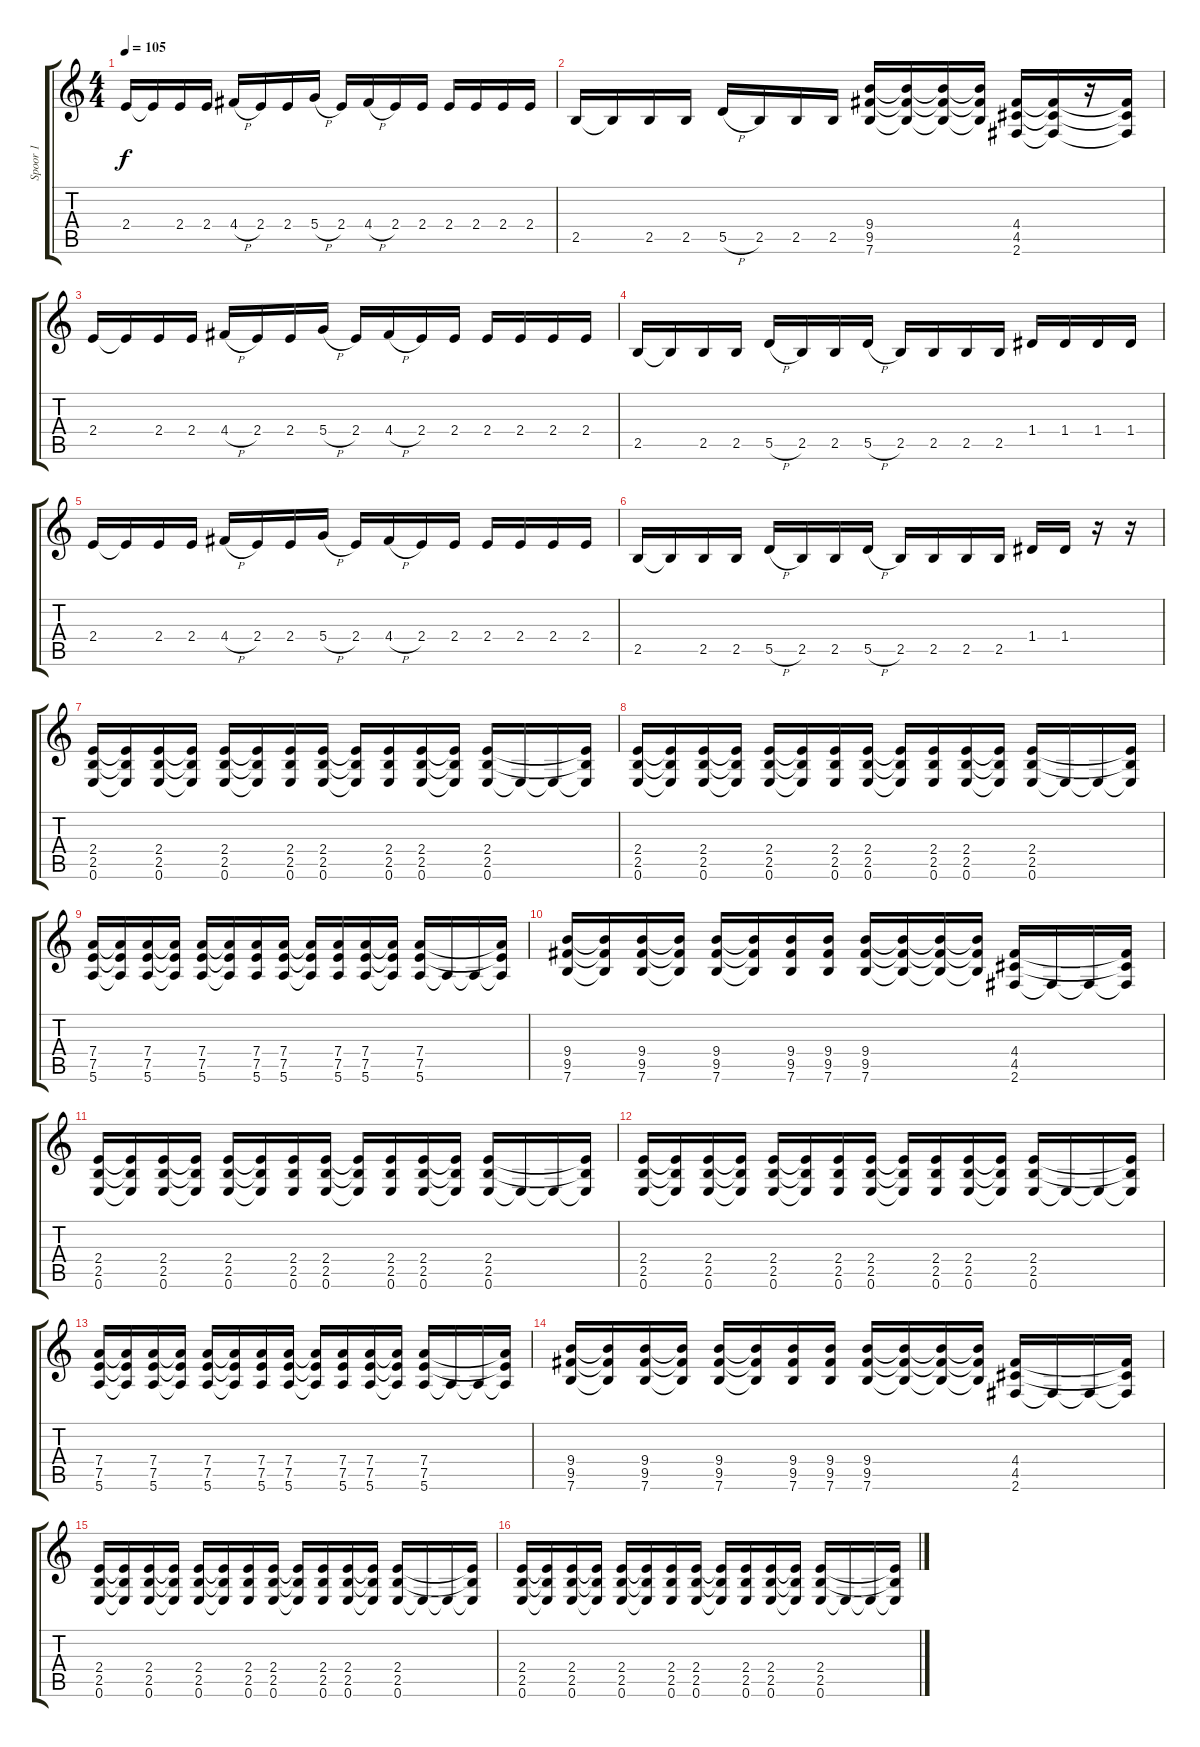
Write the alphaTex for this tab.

\track ("Spoor 1" "Spoor 1") {instrument distortionguitar}
\staff {score tabs}
\tuning (E4 B3 G3 D3 A2 E2) {hide}
\ts (4 4)
\tempo 105
\clef g2
\ks c
2.4.16{dy f} 2.4{t}.16 2.4.16 2.4.16 4.4{h}.16 2.4.16 2.4.16 5.4{h}.16 2.4.16 4.4{h}.16 2.4.16 2.4.16 2.4.16 2.4.16 2.4.16 2.4.16 |
2.5.16 2.5{t}.16 2.5.16 2.5.16 5.5{h}.16 2.5.16 2.5.16 2.5.16 (9.4 9.5 7.6).16 (9.4{t} 9.5{t} 7.6{t}).16 (9.4{t} 9.5{t} 7.6{t}).16 (9.4{t} 9.5{t} 7.6{t}).16 (4.4 4.5 2.6).16 (4.4{t} 4.5{t} 2.6{t}).16 r.16 (4.4{t} 4.5{t} 2.6{t}).16 |
2.4.16 2.4{t}.16 2.4.16 2.4.16 4.4{h}.16 2.4.16 2.4.16 5.4{h}.16 2.4.16 4.4{h}.16 2.4.16 2.4.16 2.4.16 2.4.16 2.4.16 2.4.16 |
2.5.16 2.5{t}.16 2.5.16 2.5.16 5.5{h}.16 2.5.16 2.5.16 5.5{h}.16 2.5.16 2.5.16 2.5.16 2.5.16 1.4.16 1.4.16 1.4.16 1.4.16 |
2.4.16 2.4{t}.16 2.4.16 2.4.16 4.4{h}.16 2.4.16 2.4.16 5.4{h}.16 2.4.16 4.4{h}.16 2.4.16 2.4.16 2.4.16 2.4.16 2.4.16 2.4.16 |
2.5.16 2.5{t}.16 2.5.16 2.5.16 5.5{h}.16 2.5.16 2.5.16 5.5{h}.16 2.5.16 2.5.16 2.5.16 2.5.16 1.4.16 1.4.16 r.16 r.16 |
(2.4 2.5 0.6).16 (2.4{t} 2.5{t} 0.6{t}).16 (2.4 2.5 0.6).16 (2.4{t} 2.5{t} 0.6{t}).16 (2.4 2.5 0.6).16 (2.4{t} 2.5{t} 0.6{t}).16 (2.4 2.5 0.6).16 (2.4 2.5 0.6).16 (2.4{t} 2.5{t} 0.6{t}).16 (2.4 2.5 0.6).16 (2.4 2.5 0.6).16 (2.4{t} 2.5{t} 0.6{t}).16 (2.4 2.5 0.6).16 0.6{t}.16 0.6{t}.16 (2.4{t} 2.5{t} 0.6{t}).16 |
(2.4 2.5 0.6).16 (2.4{t} 2.5{t} 0.6{t}).16 (2.4 2.5 0.6).16 (2.4{t} 2.5{t} 0.6{t}).16 (2.4 2.5 0.6).16 (2.4{t} 2.5{t} 0.6{t}).16 (2.4 2.5 0.6).16 (2.4 2.5 0.6).16 (2.4{t} 2.5{t} 0.6{t}).16 (2.4 2.5 0.6).16 (2.4 2.5 0.6).16 (2.4{t} 2.5{t} 0.6{t}).16 (2.4 2.5 0.6).16 0.6{t}.16 0.6{t}.16 (2.4{t} 2.5{t} 0.6{t}).16 |
(7.4 7.5 5.6).16 (7.4{t} 7.5{t} 5.6{t}).16 (7.4 7.5 5.6).16 (7.4{t} 7.5{t} 5.6{t}).16 (7.4 7.5 5.6).16 (7.4{t} 7.5{t} 5.6{t}).16 (7.4 7.5 5.6).16 (7.4 7.5 5.6).16 (7.4{t} 7.5{t} 5.6{t}).16 (7.4 7.5 5.6).16 (7.4 7.5 5.6).16 (7.4{t} 7.5{t} 5.6{t}).16 (7.4 7.5 5.6).16 5.6{t}.16 5.6{t}.16 (7.4{t} 7.5{t} 5.6{t}).16 |
(9.4 9.5 7.6).16 (9.4{t} 9.5{t} 7.6{t}).16 (9.4 9.5 7.6).16 (9.4{t} 9.5{t} 7.6{t}).16 (9.4 9.5 7.6).16 (9.4{t} 9.5{t} 7.6{t}).16 (9.4 9.5 7.6).16 (9.4 9.5 7.6).16 (9.4 9.5 7.6).16 (9.4{t} 9.5{t} 7.6{t}).16 (9.4{t} 9.5{t} 7.6{t}).16 (9.4{t} 9.5{t} 7.6{t}).16 (4.4 4.5 2.6).16 2.6{t}.16 2.6{t}.16 (4.4{t} 4.5{t} 2.6{t}).16 |
(2.4 2.5 0.6).16 (2.4{t} 2.5{t} 0.6{t}).16 (2.4 2.5 0.6).16 (2.4{t} 2.5{t} 0.6{t}).16 (2.4 2.5 0.6).16 (2.4{t} 2.5{t} 0.6{t}).16 (2.4 2.5 0.6).16 (2.4 2.5 0.6).16 (2.4{t} 2.5{t} 0.6{t}).16 (2.4 2.5 0.6).16 (2.4 2.5 0.6).16 (2.4{t} 2.5{t} 0.6{t}).16 (2.4 2.5 0.6).16 0.6{t}.16 0.6{t}.16 (2.4{t} 2.5{t} 0.6{t}).16 |
(2.4 2.5 0.6).16 (2.4{t} 2.5{t} 0.6{t}).16 (2.4 2.5 0.6).16 (2.4{t} 2.5{t} 0.6{t}).16 (2.4 2.5 0.6).16 (2.4{t} 2.5{t} 0.6{t}).16 (2.4 2.5 0.6).16 (2.4 2.5 0.6).16 (2.4{t} 2.5{t} 0.6{t}).16 (2.4 2.5 0.6).16 (2.4 2.5 0.6).16 (2.4{t} 2.5{t} 0.6{t}).16 (2.4 2.5 0.6).16 0.6{t}.16 0.6{t}.16 (2.4{t} 2.5{t} 0.6{t}).16 |
(7.4 7.5 5.6).16 (7.4{t} 7.5{t} 5.6{t}).16 (7.4 7.5 5.6).16 (7.4{t} 7.5{t} 5.6{t}).16 (7.4 7.5 5.6).16 (7.4{t} 7.5{t} 5.6{t}).16 (7.4 7.5 5.6).16 (7.4 7.5 5.6).16 (7.4{t} 7.5{t} 5.6{t}).16 (7.4 7.5 5.6).16 (7.4 7.5 5.6).16 (7.4{t} 7.5{t} 5.6{t}).16 (7.4 7.5 5.6).16 5.6{t}.16 5.6{t}.16 (7.4{t} 7.5{t} 5.6{t}).16 |
(9.4 9.5 7.6).16 (9.4{t} 9.5{t} 7.6{t}).16 (9.4 9.5 7.6).16 (9.4{t} 9.5{t} 7.6{t}).16 (9.4 9.5 7.6).16 (9.4{t} 9.5{t} 7.6{t}).16 (9.4 9.5 7.6).16 (9.4 9.5 7.6).16 (9.4 9.5 7.6).16 (9.4{t} 9.5{t} 7.6{t}).16 (9.4{t} 9.5{t} 7.6{t}).16 (9.4{t} 9.5{t} 7.6{t}).16 (4.4 4.5 2.6).16 2.6{t}.16 2.6{t}.16 (4.4{t} 4.5{t} 2.6{t}).16 |
(2.4 2.5 0.6).16 (2.4{t} 2.5{t} 0.6{t}).16 (2.4 2.5 0.6).16 (2.4{t} 2.5{t} 0.6{t}).16 (2.4 2.5 0.6).16 (2.4{t} 2.5{t} 0.6{t}).16 (2.4 2.5 0.6).16 (2.4 2.5 0.6).16 (2.4{t} 2.5{t} 0.6{t}).16 (2.4 2.5 0.6).16 (2.4 2.5 0.6).16 (2.4{t} 2.5{t} 0.6{t}).16 (2.4 2.5 0.6).16 0.6{t}.16 0.6{t}.16 (2.4{t} 2.5{t} 0.6{t}).16 |
(2.4 2.5 0.6).16 (2.4{t} 2.5{t} 0.6{t}).16 (2.4 2.5 0.6).16 (2.4{t} 2.5{t} 0.6{t}).16 (2.4 2.5 0.6).16 (2.4{t} 2.5{t} 0.6{t}).16 (2.4 2.5 0.6).16 (2.4 2.5 0.6).16 (2.4{t} 2.5{t} 0.6{t}).16 (2.4 2.5 0.6).16 (2.4 2.5 0.6).16 (2.4{t} 2.5{t} 0.6{t}).16 (2.4 2.5 0.6).16 0.6{t}.16 0.6{t}.16 (2.4{t} 2.5{t} 0.6{t}).16
